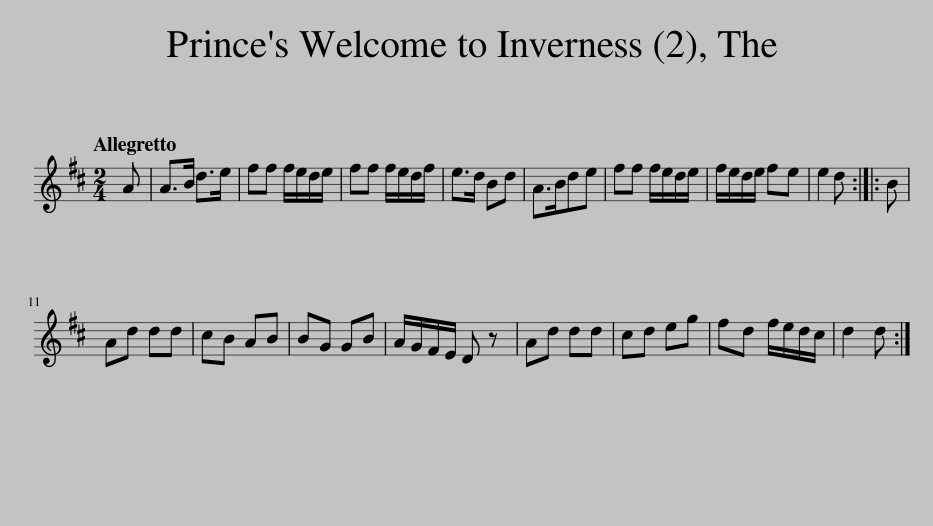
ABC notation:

X:1
L:1/8
Q:1/4=112
M:2/4
I:linebreak $
K:D
V:1 treble
V:1
 A | A>B d>e | ff f/e/d/e/ | ff f/e/d/f/ | e>d Bd | %5
 A>Bde | ff f/e/d/e/ | f/e/d/e/ fe | e2 d :: B |$ %10
 Ad dd | cB AB | BG GB | A/G/F/E/ D z | Ad dd | %15
 cd eg | fd f/e/d/c/ | d2 d :| %18
